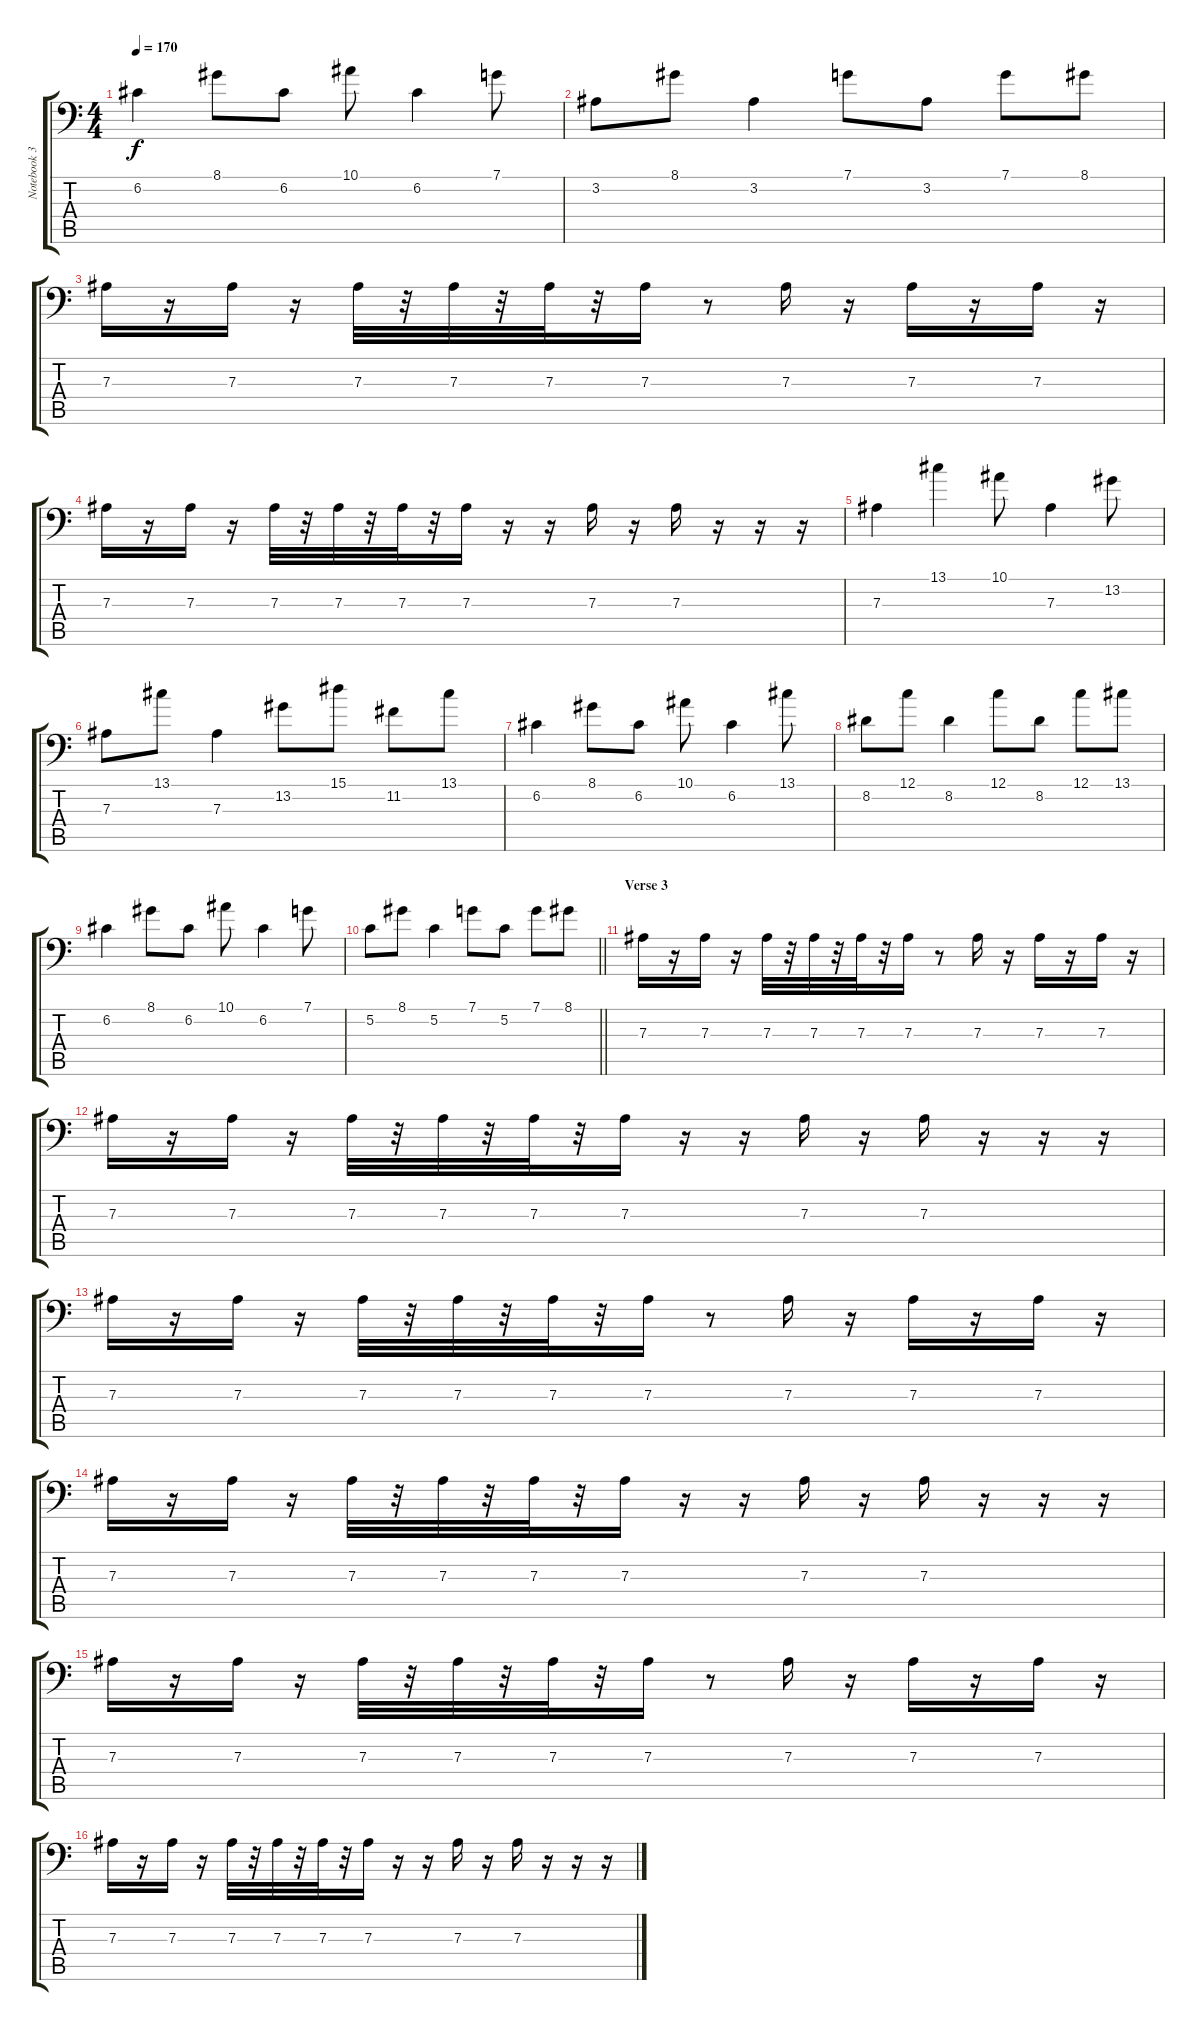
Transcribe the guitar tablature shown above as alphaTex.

\track ("Notebook 3" "Notebook 3") {instrument lead2sawtooth}
\staff {score tabs}
\tuning (C4 G3 Eb3 Bb2 F2 Bb1) {hide}
\ts (4 4)
\tempo 170
\clef f4
\ks c
6.2.4{dy f} 8.1.8 6.2.8 10.1.8 6.2.4 7.1.8 |
3.2.8 8.1.8 3.2.4 7.1.8 3.2.8 7.1.8 8.1.8 |
7.3.16 r.16 7.3.16 r.16 7.3.32 r.32 7.3.32 r.32 7.3.32 r.32 7.3.16 r.8 7.3.16 r.16 7.3.16 r.16 7.3.16 r.16 |
7.3.16 r.16 7.3.16 r.16 7.3.32 r.32 7.3.32 r.32 7.3.32 r.32 7.3.16 r.16 r.16 7.3.16 r.16 7.3.16 r.16 r.16 r.16 |
7.3.4 13.1.4 10.1.8 7.3.4 13.2.8 |
7.3.8 13.1.8 7.3.4 13.2.8 15.1.8 11.2.8 13.1.8 |
6.2.4 8.1.8 6.2.8 10.1.8 6.2.4 13.1.8 |
8.2.8 12.1.8 8.2.4 12.1.8 8.2.8 12.1.8 13.1.8 |
6.2.4 8.1.8 6.2.8 10.1.8 6.2.4 7.1.8 |
\barLineRight lightlight
5.2.8 8.1.8 5.2.4 7.1.8 5.2.8 7.1.8 8.1.8 |
\section ("" "Verse 3")
7.3.16 r.16 7.3.16 r.16 7.3.32 r.32 7.3.32 r.32 7.3.32 r.32 7.3.16 r.8 7.3.16 r.16 7.3.16 r.16 7.3.16 r.16 |
7.3.16 r.16 7.3.16 r.16 7.3.32 r.32 7.3.32 r.32 7.3.32 r.32 7.3.16 r.16 r.16 7.3.16 r.16 7.3.16 r.16 r.16 r.16 |
7.3.16 r.16 7.3.16 r.16 7.3.32 r.32 7.3.32 r.32 7.3.32 r.32 7.3.16 r.8 7.3.16 r.16 7.3.16 r.16 7.3.16 r.16 |
7.3.16 r.16 7.3.16 r.16 7.3.32 r.32 7.3.32 r.32 7.3.32 r.32 7.3.16 r.16 r.16 7.3.16 r.16 7.3.16 r.16 r.16 r.16 |
7.3.16 r.16 7.3.16 r.16 7.3.32 r.32 7.3.32 r.32 7.3.32 r.32 7.3.16 r.8 7.3.16 r.16 7.3.16 r.16 7.3.16 r.16 |
7.3.16 r.16 7.3.16 r.16 7.3.32 r.32 7.3.32 r.32 7.3.32 r.32 7.3.16 r.16 r.16 7.3.16 r.16 7.3.16 r.16 r.16 r.16
